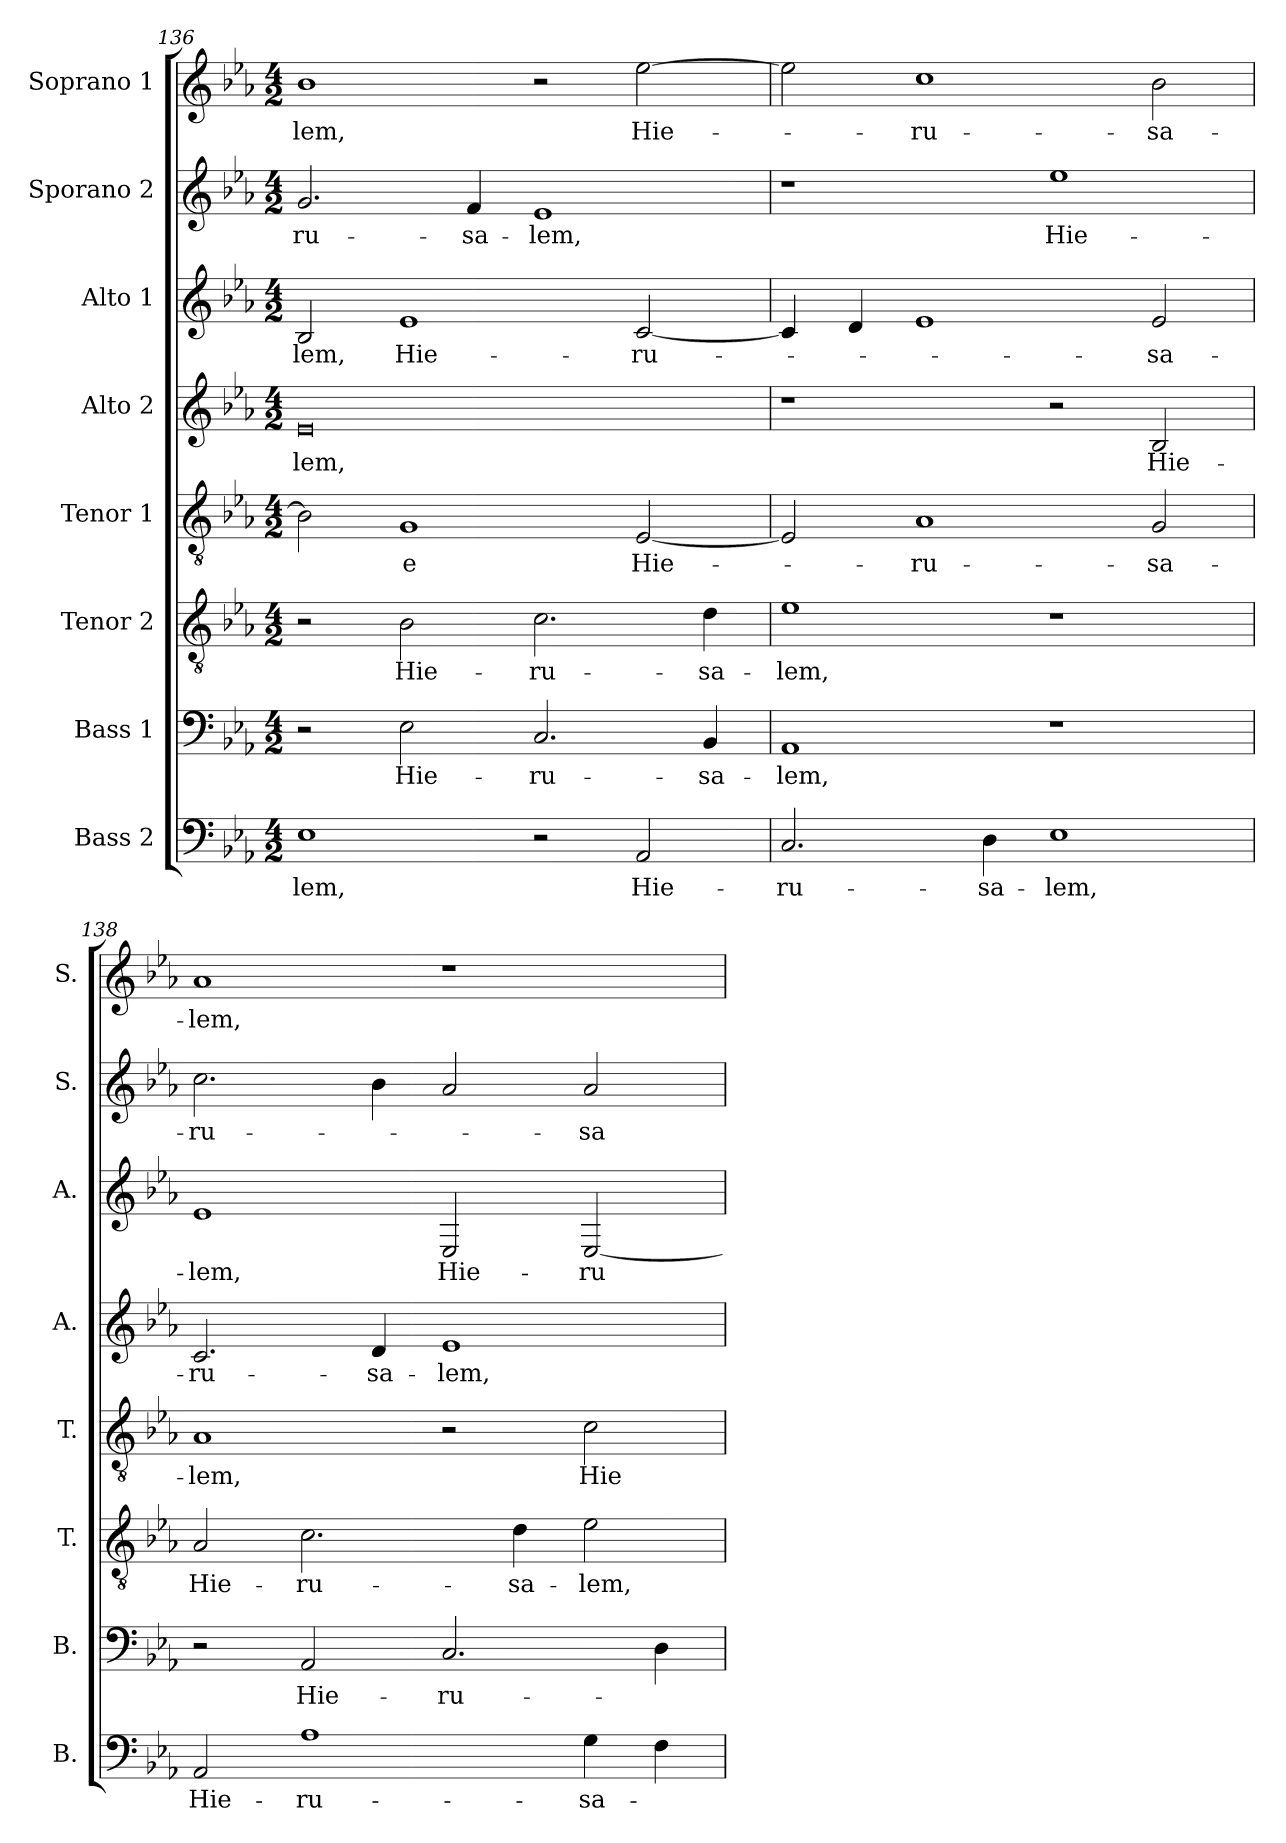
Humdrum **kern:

**kern	**text	**kern	**text	**kern	**text	**kern	**text	**kern	**text	**kern	**text	**kern	**text	**kern	**text
*part8	*part8	*part7	*part7	*part6	*part6	*part5	*part5	*part4	*part4	*part3	*part3	*part2	*part2	*part1	*part1
*staff8	*staff8	*staff7	*staff7	*staff6	*staff6	*staff5	*staff5	*staff4	*staff4	*staff3	*staff3	*staff2	*staff2	*staff1	*staff1
*I"Bass 2	*	*I"Bass 1	*	*I"Tenor 2	*	*I"Tenor 1	*	*I"Alto 2	*	*I"Alto 1	*	*I"Sporano 2	*	*I"Soprano 1	*
*I'B.	*	*I'B.	*	*I'T.	*	*I'T.	*	*I'A.	*	*I'A.	*	*I'S.	*	*I'S.	*
*clefF4	*	*clefF4	*	*clefGv2	*	*clefGv2	*	*clefG2	*	*clefG2	*	*clefG2	*	*clefG2	*
*	*	*	*	*ITrd7c12	*	*ITrd7c12	*	*	*	*	*	*	*	*	*
*k[b-e-a-]	*	*k[b-e-a-]	*	*k[b-e-a-]	*	*k[b-e-a-]	*	*k[b-e-a-]	*	*k[b-e-a-]	*	*k[b-e-a-]	*	*k[b-e-a-]	*
*E-:	*	*E-:	*	*E-:	*	*E-:	*	*E-:	*	*E-:	*	*E-:	*	*E-:	*
*M4/2	*	*M4/2	*	*M4/2	*	*M4/2	*	*M4/2	*	*M4/2	*	*M4/2	*	*M4/2	*
=136	=136	=136	=136	=136	=136	=136	=136	=136	=136	=136	=136	=136	=136	=136	=136
!	!LO:LY:b:color=#000000	!	!	!	!	!	!	!	!	!	!	!	!	!	!
!	!	!	!	!	!	!	!	!	!LO:LY:b:color=#000000	!	!	!	!	!	!
!	!	!	!	!	!	!	!	!	!	!	!LO:LY:b:color=#000000	!	!	!	!
!	!	!	!	!	!	!	!	!	!	!	!	!	!LO:LY:b:color=#000000	!	!
!	!	!	!	!	!	!	!	!	!	!	!	!	!	!	!LO:LY:b:color=#000000
1E-i	-lem,	2r	.	2r	.	2BB-i\]	.	0e-i	-lem,	2B-i/	-lem,	2.gi/	-ru-	1b-i	-lem,
!	!	!	!LO:LY:b:color=#000000	!	!	!	!	!	!	!	!	!	!	!	!
!	!	!	!	!	!LO:LY:b:color=#000000	!	!	!	!	!	!	!	!	!	!
!	!	!	!	!	!	!	!LO:LY:b:color=#000000	!	!	!	!	!	!	!	!
!	!	!	!	!	!	!	!	!	!	!	!LO:LY:b:color=#000000	!	!	!	!
.	.	2E-i\	Hie-	2BB-i\	Hie-	1GGi	-e	.	.	1e-i	Hie-	.	.	.	.
!	!	!	!	!	!	!	!	!	!	!	!	!	!LO:LY:b:color=#000000	!	!
.	.	.	.	.	.	.	.	.	.	.	.	4fi/	-sa-	.	.
!	!	!	!LO:LY:b:color=#000000	!	!	!	!	!	!	!	!	!	!	!	!
!	!	!	!	!	!LO:LY:b:color=#000000	!	!	!	!	!	!	!	!	!	!
!	!	!	!	!	!	!	!	!	!	!	!	!	!LO:LY:b:color=#000000	!	!
2r	.	2.Ci/	-ru-	2.Ci\	-ru-	.	.	.	.	.	.	1e-i	-lem,	2r	.
!	!LO:LY:b:color=#000000	!	!	!	!	!	!	!	!	!	!	!	!	!	!
!	!	!	!	!	!	!	!LO:LY:b:color=#000000	!	!	!	!	!	!	!	!
!	!	!	!	!	!	!	!	!	!	!	!LO:LY:b:color=#000000	!	!	!	!
!	!	!	!	!	!	!	!	!	!	!	!	!	!	!	!LO:LY:b:color=#000000
2AA-i/	Hie-	.	.	.	.	[<2EE-i/	Hie-	.	.	[<2ci/	-ru-	.	.	[>2ee-i\	Hie-
!	!	!	!LO:LY:b:color=#000000	!	!	!	!	!	!	!	!	!	!	!	!
!	!	!	!	!	!LO:LY:b:color=#000000	!	!	!	!	!	!	!	!	!	!
.	.	4BB-i/	-sa-	4Di\	-sa-	.	.	.	.	.	.	.	.	.	.
!!LO:PB:g=z
=137	=137	=137	=137	=137	=137	=137	=137	=137	=137	=137	=137	=137	=137	=137	=137
!	!LO:LY:b:color=#000000	!	!	!	!	!	!	!	!	!	!	!	!	!	!
!	!	!	!LO:LY:b:color=#000000	!	!	!	!	!	!	!	!	!	!	!	!
!	!	!	!	!	!LO:LY:b:color=#000000	!	!	!	!	!	!	!	!	!	!
2.Ci/	-ru-	1AA-i	-lem,	1E-i	-lem,	2EE-i/]	.	1r	.	4ci/]	.	1r	.	2ee-i\]	.
.	.	.	.	.	.	.	.	.	.	4di/	.	.	.	.	.
!	!	!	!	!	!	!	!LO:LY:b:color=#000000	!	!	!	!	!	!	!	!
!	!	!	!	!	!	!	!	!	!	!	!	!	!	!	!LO:LY:b:color=#000000
.	.	.	.	.	.	1AA-i	-ru-	.	.	1e-i	.	.	.	1cci	-ru-
!	!LO:LY:b:color=#000000	!	!	!	!	!	!	!	!	!	!	!	!	!	!
4Di\	-sa-	.	.	.	.	.	.	.	.	.	.	.	.	.	.
!	!LO:LY:b:color=#000000	!	!	!	!	!	!	!	!	!	!	!	!	!	!
!	!	!	!	!	!	!	!	!	!	!	!	!	!LO:LY:b:color=#000000	!	!
1E-i	-lem,	1r	.	1r	.	.	.	2r	.	.	.	1ee-i	Hie-	.	.
!	!	!	!	!	!	!	!LO:LY:b:color=#000000	!	!	!	!	!	!	!	!
!	!	!	!	!	!	!	!	!	!LO:LY:b:color=#000000	!	!	!	!	!	!
!	!	!	!	!	!	!	!	!	!	!	!LO:LY:b:color=#000000	!	!	!	!
!	!	!	!	!	!	!	!	!	!	!	!	!	!	!	!LO:LY:b:color=#000000
.	.	.	.	.	.	2GGi/	-sa-	2B-i/	Hie-	2e-i/	-sa-	.	.	2b-i\	-sa-
=138	=138	=138	=138	=138	=138	=138	=138	=138	=138	=138	=138	=138	=138	=138	=138
!	!LO:LY:b:color=#000000	!	!	!	!	!	!	!	!	!	!	!	!	!	!
!	!	!	!	!	!LO:LY:b:color=#000000	!	!	!	!	!	!	!	!	!	!
!	!	!	!	!	!	!	!LO:LY:b:color=#000000	!	!	!	!	!	!	!	!
!	!	!	!	!	!	!	!	!	!LO:LY:b:color=#000000	!	!	!	!	!	!
!	!	!	!	!	!	!	!	!	!	!	!LO:LY:b:color=#000000	!	!	!	!
!	!	!	!	!	!	!	!	!	!	!	!	!	!LO:LY:b:color=#000000	!	!
!	!	!	!	!	!	!	!	!	!	!	!	!	!	!	!LO:LY:b:color=#000000
2AA-i/	Hie-	2r	.	2AA-i/	Hie-	1AA-i	-lem,	2.ci/	-ru-	1e-i	-lem,	2.cci\	-ru-	1a-i	-lem,
!	!LO:LY:b:color=#000000	!	!	!	!	!	!	!	!	!	!	!	!	!	!
!	!	!	!LO:LY:b:color=#000000	!	!	!	!	!	!	!	!	!	!	!	!
!	!	!	!	!	!LO:LY:b:color=#000000	!	!	!	!	!	!	!	!	!	!
1A-i	-ru-	2AA-i/	Hie-	2.Ci\	-ru-	.	.	.	.	.	.	.	.	.	.
!	!	!	!	!	!	!	!	!	!LO:LY:b:color=#000000	!	!	!	!	!	!
.	.	.	.	.	.	.	.	4di/	-sa-	.	.	4b-i\	.	.	.
!	!	!	!LO:LY:b:color=#000000	!	!	!	!	!	!	!	!	!	!	!	!
!	!	!	!	!	!	!	!	!	!LO:LY:b:color=#000000	!	!	!	!	!	!
!	!	!	!	!	!	!	!	!	!	!	!LO:LY:b:color=#000000	!	!	!	!
.	.	2.Ci/	-ru-	.	.	2r	.	1e-i	-lem,	2E-i/	Hie-	2a-i/	.	1r	.
!	!	!	!	!	!LO:LY:b:color=#000000	!	!	!	!	!	!	!	!	!	!
.	.	.	.	4Di\	-sa-	.	.	.	.	.	.	.	.	.	.
!	!LO:LY:b:color=#000000	!	!	!	!	!	!	!	!	!	!	!	!	!	!
!	!	!	!	!	!LO:LY:b:color=#000000	!	!	!	!	!	!	!	!	!	!
!	!	!	!	!	!	!	!LO:LY:b:color=#000000	!	!	!	!	!	!	!	!
!	!	!	!	!	!	!	!	!	!	!	!LO:LY:b:color=#000000	!	!	!	!
!	!	!	!	!	!	!	!	!	!	!	!	!	!LO:LY:b:color=#000000	!	!
4Gi\	-sa-	.	.	2E-i\	-lem,	2Ci\	Hie-	.	.	[<2E-i/	-ru-	2a-i/	-sa-	.	.
4Fi\	.	4Di\	.	.	.	.	.	.	.	.	.	.	.	.	.
=	=	=	=	=	=	=	=	=	=	=	=	=	=	=	=
*-	*-	*-	*-	*-	*-	*-	*-	*-	*-	*-	*-	*-	*-	*-	*-
